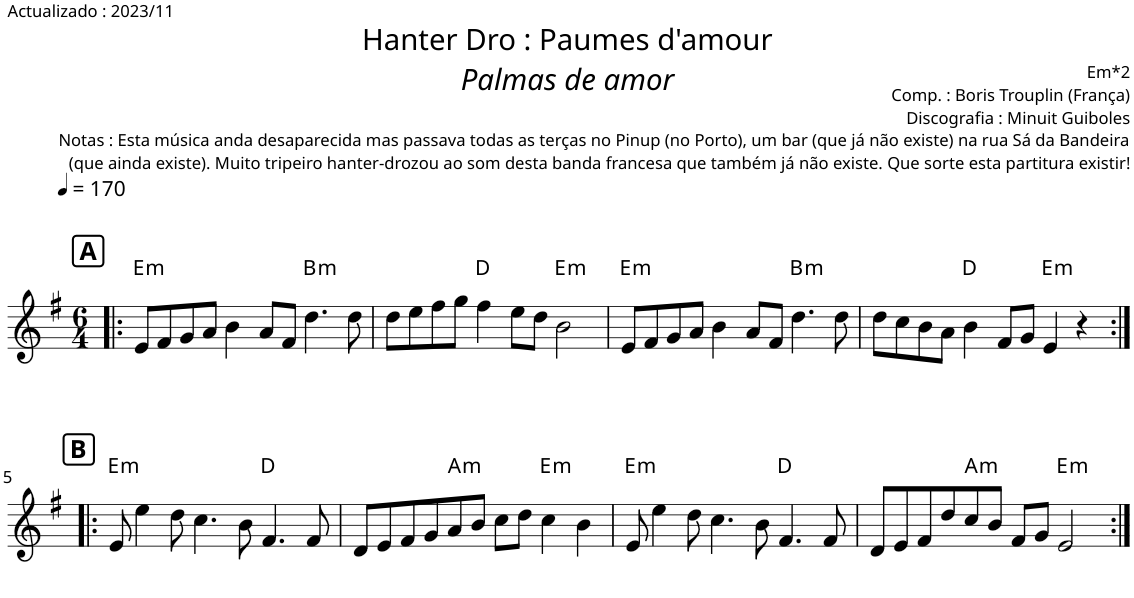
**kern	**harte
*part1	*part1
*staff1	*
*I"Piano	*
*I'Pno.	*
*clefG2	*
*k[f#]	*
*M6/4	*
*MM170	*
!!LO:REH:place=s1:a:B:cj:fs=12:t=A
=1!|:	=1!|:
!	!LO:H:kt=m
8e/L	E:min
8f#/	.
8g/	.
8a/J	.
4b\	.
8a/L	.
8f#/J	.
!	!LO:H:kt=m
4.dd\	B:min
8dd\	.
=2	=2
8dd\L	.
8ee\	.
8ff#\	.
8gg\J	.
4ff#\	D:maj
8ee\L	.
8dd\J	.
!	!LO:H:kt=m
2b\	E:min
=3	=3
!	!LO:H:kt=m
8e/L	E:min
8f#/	.
8g/	.
8a/J	.
4b\	.
8a/L	.
8f#/J	.
!	!LO:H:kt=m
4.dd\	B:min
8dd\	.
=4	=4
8dd\L	.
8cc\	.
8b\	.
8a\J	.
4b\	D:maj
8f#/L	.
8g/J	.
!	!LO:H:kt=m
4e/	E:min
4r	.
!!LO:LB:g=z
!!LO:REH:place=s1:a:B:cj:fs=12:t=B
=5:|!|:	=5:|!|:
!	!LO:H:kt=m
8e/	E:min
4ee\	.
8dd\	.
4.cc\	.
8b\	.
4.f#/	D:maj
8f#/	.
=6	=6
8d/L	.
8e/	.
8f#/	.
8g/	.
!	!LO:H:kt=m
8a/	A:min
8b/J	.
8cc\L	.
8dd\J	.
!	!LO:H:kt=m
4cc\	E:min
4b\	.
=7	=7
!	!LO:H:kt=m
8e/	E:min
4ee\	.
8dd\	.
4.cc\	.
8b\	.
4.f#/	D:maj
8f#/	.
=8	=8
8d/L	.
8e/	.
8f#/	.
8dd/	.
!	!LO:H:kt=m
8cc/	A:min
8b/J	.
8f#/L	.
8g/J	.
!	!LO:H:kt=m
2e/	E:min
=:|!	=:|!
*-	*-
